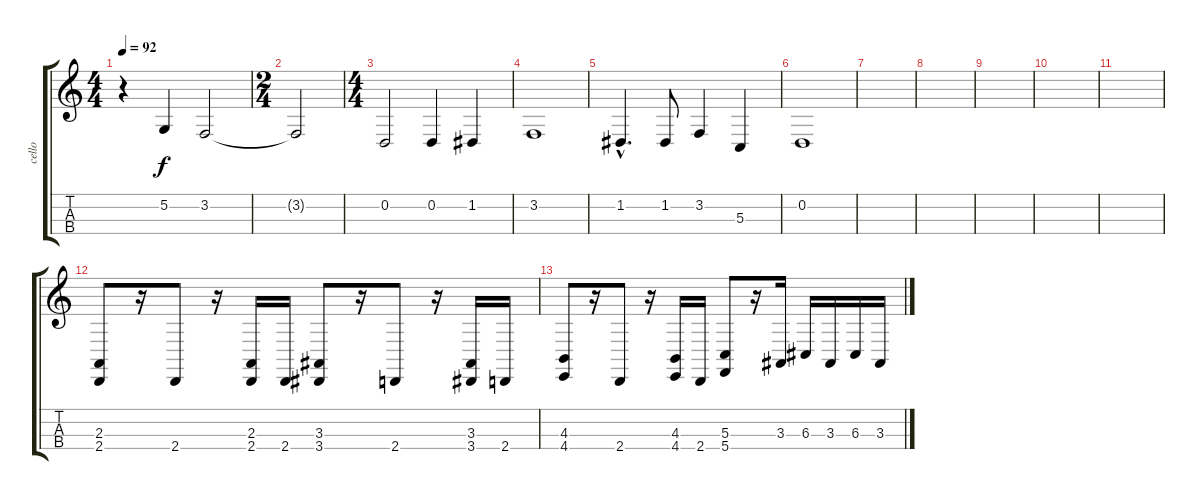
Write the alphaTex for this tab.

\track ("cello " "cello ") {instrument cello}
\staff {score tabs}
\tuning (A3 D3 G2 C2) {hide}
\ts (4 4)
\tempo 92
\clef g2
\ks c
r.4{dy f} 5.2.4 3.2.2 |
\ts (2 4)
3.2{t}.2 |
\ts (4 4)
0.2.2 0.2.4 1.2.4 |
3.2.1 |
1.2{hac}.4{d} 1.2.8 3.2.4 5.3.4 |
0.2.1 |
|
|
|
|
|
(2.3 2.4).8 r.16 2.4.8 r.16 (2.3 2.4).16 2.4.16 (3.3 3.4).8 r.16 2.4.8 r.16 (3.3 3.4).16 2.4.16 |
(4.3 4.4).8 r.16 2.4.8 r.16 (4.3 4.4).16 2.4.16 (5.3 5.4).8 r.16 3.3.16 6.3.16 3.3.16 6.3.16 3.3.16
